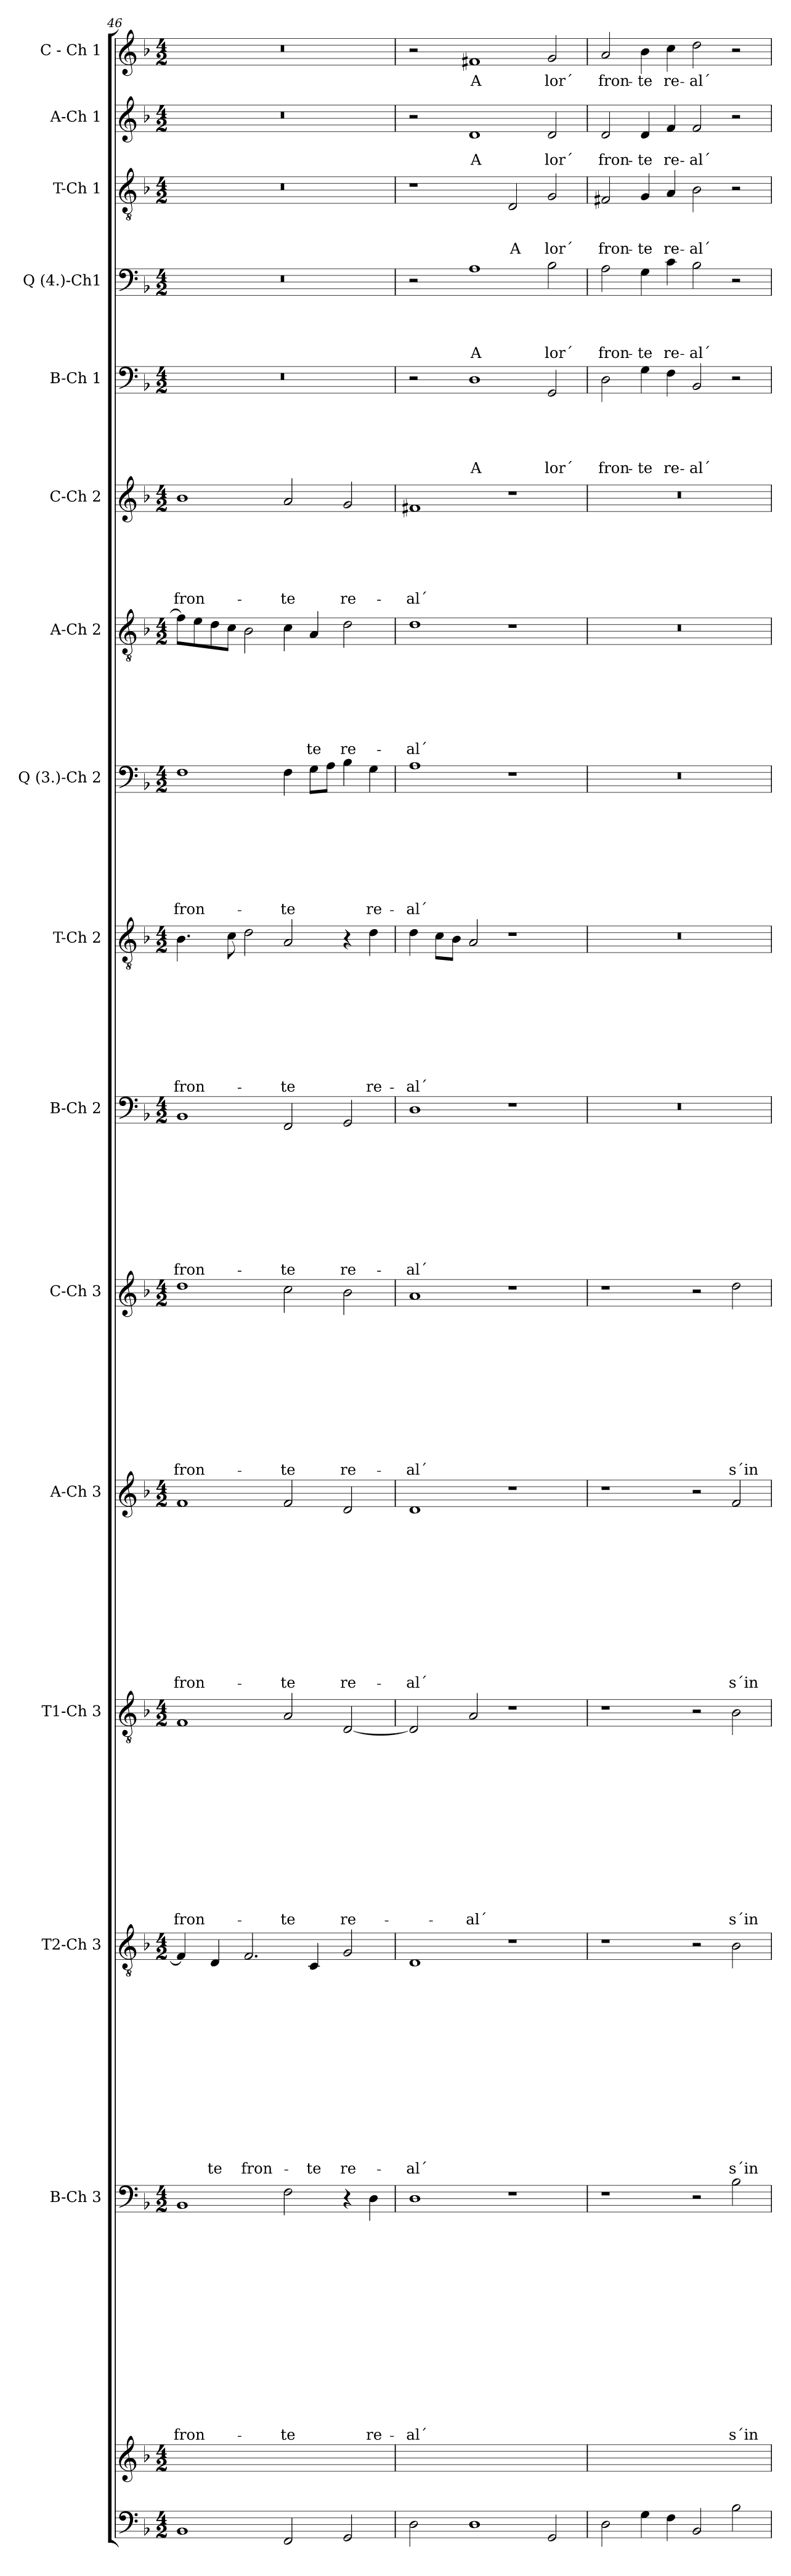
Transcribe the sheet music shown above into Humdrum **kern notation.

**kern	**kern	**kern	**text	**text	**text	**text	**text	**text	**text	**text	**text	**text	**text	**text	**text	**text	**text	**kern	**text	**text	**text	**text	**text	**text	**text	**text	**text	**text	**text	**text	**text	**text	**kern	**text	**text	**text	**text	**text	**text	**text	**text	**text	**text	**text	**text	**text	**kern	**text	**text	**text	**text	**text	**text	**text	**text	**text	**text	**text	**text	**kern	**text	**text	**text	**text	**text	**text	**text	**text	**text	**text	**text	**kern	**text	**text	**text	**text	**text	**text	**text	**text	**text	**text	**kern	**text	**text	**text	**text	**text	**text	**text	**text	**text	**kern	**text	**text	**text	**text	**text	**text	**text	**text	**kern	**text	**text	**text	**text	**text	**text	**text	**kern	**text	**text	**text	**text	**text	**text	**kern	**text	**text	**text	**text	**text	**kern	**text	**text	**text	**text	**kern	**text	**text	**text	**kern	**text	**text	**kern	**text
*part16	*part16	*part15	*part15	*part15	*part15	*part15	*part15	*part15	*part15	*part15	*part15	*part15	*part15	*part15	*part15	*part15	*part15	*part14	*part14	*part14	*part14	*part14	*part14	*part14	*part14	*part14	*part14	*part14	*part14	*part14	*part14	*part14	*part13	*part13	*part13	*part13	*part13	*part13	*part13	*part13	*part13	*part13	*part13	*part13	*part13	*part13	*part12	*part12	*part12	*part12	*part12	*part12	*part12	*part12	*part12	*part12	*part12	*part12	*part12	*part11	*part11	*part11	*part11	*part11	*part11	*part11	*part11	*part11	*part11	*part11	*part11	*part10	*part10	*part10	*part10	*part10	*part10	*part10	*part10	*part10	*part10	*part10	*part9	*part9	*part9	*part9	*part9	*part9	*part9	*part9	*part9	*part9	*part8	*part8	*part8	*part8	*part8	*part8	*part8	*part8	*part8	*part7	*part7	*part7	*part7	*part7	*part7	*part7	*part7	*part6	*part6	*part6	*part6	*part6	*part6	*part6	*part5	*part5	*part5	*part5	*part5	*part5	*part4	*part4	*part4	*part4	*part4	*part3	*part3	*part3	*part3	*part2	*part2	*part2	*part1	*part1
*staff17	*staff16	*staff15	*staff15	*staff15	*staff15	*staff15	*staff15	*staff15	*staff15	*staff15	*staff15	*staff15	*staff15	*staff15	*staff15	*staff15	*staff15	*staff14	*staff14	*staff14	*staff14	*staff14	*staff14	*staff14	*staff14	*staff14	*staff14	*staff14	*staff14	*staff14	*staff14	*staff14	*staff13	*staff13	*staff13	*staff13	*staff13	*staff13	*staff13	*staff13	*staff13	*staff13	*staff13	*staff13	*staff13	*staff13	*staff12	*staff12	*staff12	*staff12	*staff12	*staff12	*staff12	*staff12	*staff12	*staff12	*staff12	*staff12	*staff12	*staff11	*staff11	*staff11	*staff11	*staff11	*staff11	*staff11	*staff11	*staff11	*staff11	*staff11	*staff11	*staff10	*staff10	*staff10	*staff10	*staff10	*staff10	*staff10	*staff10	*staff10	*staff10	*staff10	*staff9	*staff9	*staff9	*staff9	*staff9	*staff9	*staff9	*staff9	*staff9	*staff9	*staff8	*staff8	*staff8	*staff8	*staff8	*staff8	*staff8	*staff8	*staff8	*staff7	*staff7	*staff7	*staff7	*staff7	*staff7	*staff7	*staff7	*staff6	*staff6	*staff6	*staff6	*staff6	*staff6	*staff6	*staff5	*staff5	*staff5	*staff5	*staff5	*staff5	*staff4	*staff4	*staff4	*staff4	*staff4	*staff3	*staff3	*staff3	*staff3	*staff2	*staff2	*staff2	*staff1	*staff1
*	*	*I"B-Ch 3	*	*	*	*	*	*	*	*	*	*	*	*	*	*	*	*I"T2-Ch 3	*	*	*	*	*	*	*	*	*	*	*	*	*	*	*I"T1-Ch 3	*	*	*	*	*	*	*	*	*	*	*	*	*	*I"A-Ch 3	*	*	*	*	*	*	*	*	*	*	*	*	*I"C-Ch 3	*	*	*	*	*	*	*	*	*	*	*	*I"B-Ch 2	*	*	*	*	*	*	*	*	*	*	*I"T-Ch 2	*	*	*	*	*	*	*	*	*	*I"Q (3.)-Ch 2	*	*	*	*	*	*	*	*	*I"A-Ch 2	*	*	*	*	*	*	*	*I"C-Ch 2	*	*	*	*	*	*	*I"B-Ch 1	*	*	*	*	*	*I"Q (4.)-Ch1	*	*	*	*	*I"T-Ch 1	*	*	*	*I"A-Ch 1	*	*	*I"C - Ch 1	*
*clefF4	*clefG2	*clefF4	*	*	*	*	*	*	*	*	*	*	*	*	*	*	*	*clefGv2	*	*	*	*	*	*	*	*	*	*	*	*	*	*	*clefGv2	*	*	*	*	*	*	*	*	*	*	*	*	*	*clefG2	*	*	*	*	*	*	*	*	*	*	*	*	*clefG2	*	*	*	*	*	*	*	*	*	*	*	*clefF4	*	*	*	*	*	*	*	*	*	*	*clefGv2	*	*	*	*	*	*	*	*	*	*clefF4	*	*	*	*	*	*	*	*	*clefGv2	*	*	*	*	*	*	*	*clefG2	*	*	*	*	*	*	*clefF4	*	*	*	*	*	*clefF4	*	*	*	*	*clefGv2	*	*	*	*clefG2	*	*	*clefG2	*
*k[b-]	*k[b-]	*k[b-]	*	*	*	*	*	*	*	*	*	*	*	*	*	*	*	*k[b-]	*	*	*	*	*	*	*	*	*	*	*	*	*	*	*k[b-]	*	*	*	*	*	*	*	*	*	*	*	*	*	*k[b-]	*	*	*	*	*	*	*	*	*	*	*	*	*k[b-]	*	*	*	*	*	*	*	*	*	*	*	*k[b-]	*	*	*	*	*	*	*	*	*	*	*k[b-]	*	*	*	*	*	*	*	*	*	*k[b-]	*	*	*	*	*	*	*	*	*k[b-]	*	*	*	*	*	*	*	*k[b-]	*	*	*	*	*	*	*k[b-]	*	*	*	*	*	*k[b-]	*	*	*	*	*k[b-]	*	*	*	*k[b-]	*	*	*k[b-]	*
*F:	*F:	*F:	*	*	*	*	*	*	*	*	*	*	*	*	*	*	*	*F:	*	*	*	*	*	*	*	*	*	*	*	*	*	*	*F:	*	*	*	*	*	*	*	*	*	*	*	*	*	*F:	*	*	*	*	*	*	*	*	*	*	*	*	*F:	*	*	*	*	*	*	*	*	*	*	*	*F:	*	*	*	*	*	*	*	*	*	*	*F:	*	*	*	*	*	*	*	*	*	*F:	*	*	*	*	*	*	*	*	*F:	*	*	*	*	*	*	*	*F:	*	*	*	*	*	*	*F:	*	*	*	*	*	*F:	*	*	*	*	*F:	*	*	*	*F:	*	*	*F:	*
*M4/2	*M4/2	*M4/2	*	*	*	*	*	*	*	*	*	*	*	*	*	*	*	*M4/2	*	*	*	*	*	*	*	*	*	*	*	*	*	*	*M4/2	*	*	*	*	*	*	*	*	*	*	*	*	*	*M4/2	*	*	*	*	*	*	*	*	*	*	*	*	*M4/2	*	*	*	*	*	*	*	*	*	*	*	*M4/2	*	*	*	*	*	*	*	*	*	*	*M4/2	*	*	*	*	*	*	*	*	*	*M4/2	*	*	*	*	*	*	*	*	*M4/2	*	*	*	*	*	*	*	*M4/2	*	*	*	*	*	*	*M4/2	*	*	*	*	*	*M4/2	*	*	*	*	*M4/2	*	*	*	*M4/2	*	*	*M4/2	*
=46	=46	=46	=46	=46	=46	=46	=46	=46	=46	=46	=46	=46	=46	=46	=46	=46	=46	=46	=46	=46	=46	=46	=46	=46	=46	=46	=46	=46	=46	=46	=46	=46	=46	=46	=46	=46	=46	=46	=46	=46	=46	=46	=46	=46	=46	=46	=46	=46	=46	=46	=46	=46	=46	=46	=46	=46	=46	=46	=46	=46	=46	=46	=46	=46	=46	=46	=46	=46	=46	=46	=46	=46	=46	=46	=46	=46	=46	=46	=46	=46	=46	=46	=46	=46	=46	=46	=46	=46	=46	=46	=46	=46	=46	=46	=46	=46	=46	=46	=46	=46	=46	=46	=46	=46	=46	=46	=46	=46	=46	=46	=46	=46	=46	=46	=46	=46	=46	=46	=46	=46	=46	=46	=46	=46	=46	=46	=46	=46	=46	=46	=46	=46	=46	=46	=46	=46
!	!	!	!	!	!	!	!	!	!	!	!	!	!	!	!	!	!LO:LY:b	!	!	!	!	!	!	!	!	!	!	!	!	!	!	!	!	!	!	!	!	!	!	!	!	!	!	!	!	!LO:LY:b	!	!	!	!	!	!	!	!	!	!	!	!	!LO:LY:b	!	!	!	!	!	!	!	!	!	!	!	!LO:LY:b	!	!	!	!	!	!	!	!	!	!	!LO:LY:b	!	!	!	!	!	!	!	!	!	!LO:LY:b	!	!	!	!	!	!	!	!	!LO:LY:b	!	!	!	!	!	!	!	!	!	!	!	!	!	!	!LO:LY:b	!	!	!	!	!	!	!	!	!	!	!	!	!	!	!	!	!	!	!	!
1BB-	0ryy	1BB-	.	.	.	.	.	.	.	.	.	.	.	.	.	.	fron-	4F/]	.	.	.	.	.	.	.	.	.	.	.	.	.	.	1F	.	.	.	.	.	.	.	.	.	.	.	.	fron-	1f	.	.	.	.	.	.	.	.	.	.	.	fron-	1dd	.	.	.	.	.	.	.	.	.	.	fron-	1BB-	.	.	.	.	.	.	.	.	.	fron-	4.B-\	.	.	.	.	.	.	.	.	fron-	1F	.	.	.	.	.	.	.	fron-	8f\L]	.	.	.	.	.	.	.	1b-	.	.	.	.	.	fron-	0r	.	.	.	.	.	0r	.	.	.	.	0r	.	.	.	0r	.	.	0r	.
.	.	.	.	.	.	.	.	.	.	.	.	.	.	.	.	.	.	.	.	.	.	.	.	.	.	.	.	.	.	.	.	.	.	.	.	.	.	.	.	.	.	.	.	.	.	.	.	.	.	.	.	.	.	.	.	.	.	.	.	.	.	.	.	.	.	.	.	.	.	.	.	.	.	.	.	.	.	.	.	.	.	.	.	.	.	.	.	.	.	.	.	.	.	.	.	.	.	.	.	.	.	8e\	.	.	.	.	.	.	.	.	.	.	.	.	.	.	.	.	.	.	.	.	.	.	.	.	.	.	.	.	.	.	.	.	.	.
!	!	!	!	!	!	!	!	!	!	!	!	!	!	!	!	!	!	!	!	!	!	!	!	!	!	!	!	!	!	!	!	!LO:LY:b	!	!	!	!	!	!	!	!	!	!	!	!	!	!	!	!	!	!	!	!	!	!	!	!	!	!	!	!	!	!	!	!	!	!	!	!	!	!	!	!	!	!	!	!	!	!	!	!	!	!	!	!	!	!	!	!	!	!	!	!	!	!	!	!	!	!	!	!	!	!	!	!	!	!	!	!	!	!	!	!	!	!	!	!	!	!	!	!	!	!	!	!	!	!	!	!	!	!	!	!	!	!	!	!
.	.	.	.	.	.	.	.	.	.	.	.	.	.	.	.	.	.	4D/	.	.	.	.	.	.	.	.	.	.	.	.	.	-te	.	.	.	.	.	.	.	.	.	.	.	.	.	.	.	.	.	.	.	.	.	.	.	.	.	.	.	.	.	.	.	.	.	.	.	.	.	.	.	.	.	.	.	.	.	.	.	.	.	.	.	.	.	.	.	.	.	.	.	.	.	.	.	.	.	.	.	.	.	8d\	.	.	.	.	.	.	.	.	.	.	.	.	.	.	.	.	.	.	.	.	.	.	.	.	.	.	.	.	.	.	.	.	.	.
.	.	.	.	.	.	.	.	.	.	.	.	.	.	.	.	.	.	.	.	.	.	.	.	.	.	.	.	.	.	.	.	.	.	.	.	.	.	.	.	.	.	.	.	.	.	.	.	.	.	.	.	.	.	.	.	.	.	.	.	.	.	.	.	.	.	.	.	.	.	.	.	.	.	.	.	.	.	.	.	.	.	.	8c\	.	.	.	.	.	.	.	.	.	.	.	.	.	.	.	.	.	.	8c\J	.	.	.	.	.	.	.	.	.	.	.	.	.	.	.	.	.	.	.	.	.	.	.	.	.	.	.	.	.	.	.	.	.	.
!	!	!	!	!	!	!	!	!	!	!	!	!	!	!	!	!	!	!	!	!	!	!	!	!	!	!	!	!	!	!	!	!LO:LY:b	!	!	!	!	!	!	!	!	!	!	!	!	!	!	!	!	!	!	!	!	!	!	!	!	!	!	!	!	!	!	!	!	!	!	!	!	!	!	!	!	!	!	!	!	!	!	!	!	!	!	!	!	!	!	!	!	!	!	!	!	!	!	!	!	!	!	!	!	!	!	!	!	!	!	!	!	!	!	!	!	!	!	!	!	!	!	!	!	!	!	!	!	!	!	!	!	!	!	!	!	!	!	!	!
.	.	.	.	.	.	.	.	.	.	.	.	.	.	.	.	.	.	2.F/	.	.	.	.	.	.	.	.	.	.	.	.	.	fron-	.	.	.	.	.	.	.	.	.	.	.	.	.	.	.	.	.	.	.	.	.	.	.	.	.	.	.	.	.	.	.	.	.	.	.	.	.	.	.	.	.	.	.	.	.	.	.	.	.	.	2d\	.	.	.	.	.	.	.	.	.	.	.	.	.	.	.	.	.	.	2B-\	.	.	.	.	.	.	.	.	.	.	.	.	.	.	.	.	.	.	.	.	.	.	.	.	.	.	.	.	.	.	.	.	.	.
!	!	!	!	!	!	!	!	!	!	!	!	!	!	!	!	!	!LO:LY:b	!	!	!	!	!	!	!	!	!	!	!	!	!	!	!	!	!	!	!	!	!	!	!	!	!	!	!	!	!LO:LY:b	!	!	!	!	!	!	!	!	!	!	!	!	!LO:LY:b	!	!	!	!	!	!	!	!	!	!	!	!LO:LY:b	!	!	!	!	!	!	!	!	!	!	!LO:LY:b	!	!	!	!	!	!	!	!	!	!LO:LY:b	!	!	!	!	!	!	!	!	!LO:LY:b	!	!	!	!	!	!	!	!	!	!	!	!	!	!	!LO:LY:b	!	!	!	!	!	!	!	!	!	!	!	!	!	!	!	!	!	!	!	!
2FF/	.	2F\	.	.	.	.	.	.	.	.	.	.	.	.	.	.	-te	.	.	.	.	.	.	.	.	.	.	.	.	.	.	.	2A/	.	.	.	.	.	.	.	.	.	.	.	.	-te	2f/	.	.	.	.	.	.	.	.	.	.	.	-te	2cc\	.	.	.	.	.	.	.	.	.	.	-te	2FF/	.	.	.	.	.	.	.	.	.	-te	2A/	.	.	.	.	.	.	.	.	-te	4F\	.	.	.	.	.	.	.	-te	4c\	.	.	.	.	.	.	.	2a/	.	.	.	.	.	-te	.	.	.	.	.	.	.	.	.	.	.	.	.	.	.	.	.	.	.	.
!	!	!	!	!	!	!	!	!	!	!	!	!	!	!	!	!	!	!	!	!	!	!	!	!	!	!	!	!	!	!	!	!LO:LY:b	!	!	!	!	!	!	!	!	!	!	!	!	!	!	!	!	!	!	!	!	!	!	!	!	!	!	!	!	!	!	!	!	!	!	!	!	!	!	!	!	!	!	!	!	!	!	!	!	!	!	!	!	!	!	!	!	!	!	!	!	!	!	!	!	!	!	!	!	!	!	!	!	!	!	!	!	!LO:LY:b	!	!	!	!	!	!	!	!	!	!	!	!	!	!	!	!	!	!	!	!	!	!	!	!	!	!	!
.	.	.	.	.	.	.	.	.	.	.	.	.	.	.	.	.	.	4C/	.	.	.	.	.	.	.	.	.	.	.	.	.	-te	.	.	.	.	.	.	.	.	.	.	.	.	.	.	.	.	.	.	.	.	.	.	.	.	.	.	.	.	.	.	.	.	.	.	.	.	.	.	.	.	.	.	.	.	.	.	.	.	.	.	.	.	.	.	.	.	.	.	.	.	8G\L	.	.	.	.	.	.	.	.	4A/	.	.	.	.	.	.	-te	.	.	.	.	.	.	.	.	.	.	.	.	.	.	.	.	.	.	.	.	.	.	.	.	.	.	.
.	.	.	.	.	.	.	.	.	.	.	.	.	.	.	.	.	.	.	.	.	.	.	.	.	.	.	.	.	.	.	.	.	.	.	.	.	.	.	.	.	.	.	.	.	.	.	.	.	.	.	.	.	.	.	.	.	.	.	.	.	.	.	.	.	.	.	.	.	.	.	.	.	.	.	.	.	.	.	.	.	.	.	.	.	.	.	.	.	.	.	.	.	8A\J	.	.	.	.	.	.	.	.	.	.	.	.	.	.	.	.	.	.	.	.	.	.	.	.	.	.	.	.	.	.	.	.	.	.	.	.	.	.	.	.	.	.	.
!	!	!	!	!	!	!	!	!	!	!	!	!	!	!	!	!	!	!	!	!	!	!	!	!	!	!	!	!	!	!	!	!LO:LY:b	!	!	!	!	!	!	!	!	!	!	!	!	!	!LO:LY:b	!	!	!	!	!	!	!	!	!	!	!	!	!LO:LY:b	!	!	!	!	!	!	!	!	!	!	!	!LO:LY:b	!	!	!	!	!	!	!	!	!	!	!LO:LY:b	!	!	!	!	!	!	!	!	!	!	!	!	!	!	!	!	!	!	!	!	!	!	!	!	!	!	!LO:LY:b	!	!	!	!	!	!	!LO:LY:b	!	!	!	!	!	!	!	!	!	!	!	!	!	!	!	!	!	!	!	!
2GG/	.	4r	.	.	.	.	.	.	.	.	.	.	.	.	.	.	.	2G/	.	.	.	.	.	.	.	.	.	.	.	.	.	re-	[2D/	.	.	.	.	.	.	.	.	.	.	.	.	re-	2d/	.	.	.	.	.	.	.	.	.	.	.	re-	2b-\	.	.	.	.	.	.	.	.	.	.	re-	2GG/	.	.	.	.	.	.	.	.	.	re-	4r	.	.	.	.	.	.	.	.	.	4B-\	.	.	.	.	.	.	.	.	2d\	.	.	.	.	.	.	re-	2g/	.	.	.	.	.	re-	.	.	.	.	.	.	.	.	.	.	.	.	.	.	.	.	.	.	.	.
!	!	!	!	!	!	!	!	!	!	!	!	!	!	!	!	!	!LO:LY:b	!	!	!	!	!	!	!	!	!	!	!	!	!	!	!	!	!	!	!	!	!	!	!	!	!	!	!	!	!	!	!	!	!	!	!	!	!	!	!	!	!	!	!	!	!	!	!	!	!	!	!	!	!	!	!	!	!	!	!	!	!	!	!	!	!	!	!	!	!	!	!	!	!	!	!LO:LY:b	!	!	!	!	!	!	!	!	!LO:LY:b	!	!	!	!	!	!	!	!	!	!	!	!	!	!	!	!	!	!	!	!	!	!	!	!	!	!	!	!	!	!	!	!	!	!	!
.	.	4D\	.	.	.	.	.	.	.	.	.	.	.	.	.	.	re-	.	.	.	.	.	.	.	.	.	.	.	.	.	.	.	.	.	.	.	.	.	.	.	.	.	.	.	.	.	.	.	.	.	.	.	.	.	.	.	.	.	.	.	.	.	.	.	.	.	.	.	.	.	.	.	.	.	.	.	.	.	.	.	.	.	4d\	.	.	.	.	.	.	.	.	re-	4G\	.	.	.	.	.	.	.	re-	.	.	.	.	.	.	.	.	.	.	.	.	.	.	.	.	.	.	.	.	.	.	.	.	.	.	.	.	.	.	.	.	.	.	.
=47	=47	=47	=47	=47	=47	=47	=47	=47	=47	=47	=47	=47	=47	=47	=47	=47	=47	=47	=47	=47	=47	=47	=47	=47	=47	=47	=47	=47	=47	=47	=47	=47	=47	=47	=47	=47	=47	=47	=47	=47	=47	=47	=47	=47	=47	=47	=47	=47	=47	=47	=47	=47	=47	=47	=47	=47	=47	=47	=47	=47	=47	=47	=47	=47	=47	=47	=47	=47	=47	=47	=47	=47	=47	=47	=47	=47	=47	=47	=47	=47	=47	=47	=47	=47	=47	=47	=47	=47	=47	=47	=47	=47	=47	=47	=47	=47	=47	=47	=47	=47	=47	=47	=47	=47	=47	=47	=47	=47	=47	=47	=47	=47	=47	=47	=47	=47	=47	=47	=47	=47	=47	=47	=47	=47	=47	=47	=47	=47	=47	=47	=47	=47	=47	=47	=47	=47
!	!	!	!	!	!	!	!	!	!	!	!	!	!	!	!	!	!LO:LY:b	!	!	!	!	!	!	!	!	!	!	!	!	!	!	!LO:LY:b	!	!	!	!	!	!	!	!	!	!	!	!	!	!	!	!	!	!	!	!	!	!	!	!	!	!	!LO:LY:b	!	!	!	!	!	!	!	!	!	!	!	!LO:LY:b	!	!	!	!	!	!	!	!	!	!	!LO:LY:b	!	!	!	!	!	!	!	!	!	!LO:LY:b	!	!	!	!	!	!	!	!	!LO:LY:b	!	!	!	!	!	!	!	!LO:LY:b	!	!	!	!	!	!	!LO:LY:b	!	!	!	!	!	!	!	!	!	!	!	!	!	!	!	!	!	!	!	!
2D\	0ryy	1D	.	.	.	.	.	.	.	.	.	.	.	.	.	.	-al´	1D	.	.	.	.	.	.	.	.	.	.	.	.	.	-al´	2D/]	.	.	.	.	.	.	.	.	.	.	.	.	.	1d	.	.	.	.	.	.	.	.	.	.	.	-al´	1a	.	.	.	.	.	.	.	.	.	.	-al´	1D	.	.	.	.	.	.	.	.	.	-al´	4d\	.	.	.	.	.	.	.	.	-al´	1A	.	.	.	.	.	.	.	-al´	1d	.	.	.	.	.	.	-al´	1f#X	.	.	.	.	.	-al´	2r	.	.	.	.	.	2r	.	.	.	.	1r	.	.	.	2r	.	.	2r	.
.	.	.	.	.	.	.	.	.	.	.	.	.	.	.	.	.	.	.	.	.	.	.	.	.	.	.	.	.	.	.	.	.	.	.	.	.	.	.	.	.	.	.	.	.	.	.	.	.	.	.	.	.	.	.	.	.	.	.	.	.	.	.	.	.	.	.	.	.	.	.	.	.	.	.	.	.	.	.	.	.	.	.	8c\L	.	.	.	.	.	.	.	.	.	.	.	.	.	.	.	.	.	.	.	.	.	.	.	.	.	.	.	.	.	.	.	.	.	.	.	.	.	.	.	.	.	.	.	.	.	.	.	.	.	.	.	.	.
.	.	.	.	.	.	.	.	.	.	.	.	.	.	.	.	.	.	.	.	.	.	.	.	.	.	.	.	.	.	.	.	.	.	.	.	.	.	.	.	.	.	.	.	.	.	.	.	.	.	.	.	.	.	.	.	.	.	.	.	.	.	.	.	.	.	.	.	.	.	.	.	.	.	.	.	.	.	.	.	.	.	.	8B-\J	.	.	.	.	.	.	.	.	.	.	.	.	.	.	.	.	.	.	.	.	.	.	.	.	.	.	.	.	.	.	.	.	.	.	.	.	.	.	.	.	.	.	.	.	.	.	.	.	.	.	.	.	.
!	!	!	!	!	!	!	!	!	!	!	!	!	!	!	!	!	!	!	!	!	!	!	!	!	!	!	!	!	!	!	!	!	!	!	!	!	!	!	!	!	!	!	!	!	!	!LO:LY:b	!	!	!	!	!	!	!	!	!	!	!	!	!	!	!	!	!	!	!	!	!	!	!	!	!	!	!	!	!	!	!	!	!	!	!	!	!	!	!	!	!	!	!	!	!	!	!	!	!	!	!	!	!	!	!	!	!	!	!	!	!	!	!	!	!	!	!	!	!	!	!	!	!	!	!	!LO:LY:b	!	!	!	!	!LO:LY:b	!	!	!	!	!	!	!LO:LY:b	!	!LO:LY:b
1D	.	.	.	.	.	.	.	.	.	.	.	.	.	.	.	.	.	.	.	.	.	.	.	.	.	.	.	.	.	.	.	.	2A/	.	.	.	.	.	.	.	.	.	.	.	.	-al´	.	.	.	.	.	.	.	.	.	.	.	.	.	.	.	.	.	.	.	.	.	.	.	.	.	.	.	.	.	.	.	.	.	.	.	.	2A/	.	.	.	.	.	.	.	.	.	.	.	.	.	.	.	.	.	.	.	.	.	.	.	.	.	.	.	.	.	.	.	.	.	1D	.	.	.	.	A	1A	.	.	.	A	.	.	.	.	1d	.	A	1f#X	A
!	!	!	!	!	!	!	!	!	!	!	!	!	!	!	!	!	!	!	!	!	!	!	!	!	!	!	!	!	!	!	!	!	!	!	!	!	!	!	!	!	!	!	!	!	!	!	!	!	!	!	!	!	!	!	!	!	!	!	!	!	!	!	!	!	!	!	!	!	!	!	!	!	!	!	!	!	!	!	!	!	!	!	!	!	!	!	!	!	!	!	!	!	!	!	!	!	!	!	!	!	!	!	!	!	!	!	!	!	!	!	!	!	!	!	!	!	!	!	!	!	!	!	!	!	!	!	!	!	!	!	!LO:LY:b	!	!	!	!	!
.	.	1r	.	.	.	.	.	.	.	.	.	.	.	.	.	.	.	1r	.	.	.	.	.	.	.	.	.	.	.	.	.	.	1r	.	.	.	.	.	.	.	.	.	.	.	.	.	1r	.	.	.	.	.	.	.	.	.	.	.	.	1r	.	.	.	.	.	.	.	.	.	.	.	1r	.	.	.	.	.	.	.	.	.	.	1r	.	.	.	.	.	.	.	.	.	1r	.	.	.	.	.	.	.	.	1r	.	.	.	.	.	.	.	1r	.	.	.	.	.	.	.	.	.	.	.	.	.	.	.	.	.	2D/	.	.	A	.	.	.	.	.
!	!	!	!	!	!	!	!	!	!	!	!	!	!	!	!	!	!	!	!	!	!	!	!	!	!	!	!	!	!	!	!	!	!	!	!	!	!	!	!	!	!	!	!	!	!	!	!	!	!	!	!	!	!	!	!	!	!	!	!	!	!	!	!	!	!	!	!	!	!	!	!	!	!	!	!	!	!	!	!	!	!	!	!	!	!	!	!	!	!	!	!	!	!	!	!	!	!	!	!	!	!	!	!	!	!	!	!	!	!	!	!	!	!	!	!	!	!	!	!	!	!	!LO:LY:b	!	!	!	!	!LO:LY:b	!	!	!	!LO:LY:b	!	!	!LO:LY:b	!	!LO:LY:b
2GG/	.	.	.	.	.	.	.	.	.	.	.	.	.	.	.	.	.	.	.	.	.	.	.	.	.	.	.	.	.	.	.	.	.	.	.	.	.	.	.	.	.	.	.	.	.	.	.	.	.	.	.	.	.	.	.	.	.	.	.	.	.	.	.	.	.	.	.	.	.	.	.	.	.	.	.	.	.	.	.	.	.	.	.	.	.	.	.	.	.	.	.	.	.	.	.	.	.	.	.	.	.	.	.	.	.	.	.	.	.	.	.	.	.	.	.	.	2GG/	.	.	.	.	lor´	2B-\	.	.	.	lor´	2G/	.	.	lor´	2d/	.	lor´	2g/	lor´
=48	=48	=48	=48	=48	=48	=48	=48	=48	=48	=48	=48	=48	=48	=48	=48	=48	=48	=48	=48	=48	=48	=48	=48	=48	=48	=48	=48	=48	=48	=48	=48	=48	=48	=48	=48	=48	=48	=48	=48	=48	=48	=48	=48	=48	=48	=48	=48	=48	=48	=48	=48	=48	=48	=48	=48	=48	=48	=48	=48	=48	=48	=48	=48	=48	=48	=48	=48	=48	=48	=48	=48	=48	=48	=48	=48	=48	=48	=48	=48	=48	=48	=48	=48	=48	=48	=48	=48	=48	=48	=48	=48	=48	=48	=48	=48	=48	=48	=48	=48	=48	=48	=48	=48	=48	=48	=48	=48	=48	=48	=48	=48	=48	=48	=48	=48	=48	=48	=48	=48	=48	=48	=48	=48	=48	=48	=48	=48	=48	=48	=48	=48	=48	=48	=48	=48	=48
!	!	!	!	!	!	!	!	!	!	!	!	!	!	!	!	!	!	!	!	!	!	!	!	!	!	!	!	!	!	!	!	!	!	!	!	!	!	!	!	!	!	!	!	!	!	!	!	!	!	!	!	!	!	!	!	!	!	!	!	!	!	!	!	!	!	!	!	!	!	!	!	!	!	!	!	!	!	!	!	!	!	!	!	!	!	!	!	!	!	!	!	!	!	!	!	!	!	!	!	!	!	!	!	!	!	!	!	!	!	!	!	!	!	!	!	!	!	!	!	!	!	!LO:LY:b	!	!	!	!	!LO:LY:b	!	!	!	!LO:LY:b	!	!	!LO:LY:b	!	!LO:LY:b
2D\	0ryy	1r	.	.	.	.	.	.	.	.	.	.	.	.	.	.	.	1r	.	.	.	.	.	.	.	.	.	.	.	.	.	.	1r	.	.	.	.	.	.	.	.	.	.	.	.	.	1r	.	.	.	.	.	.	.	.	.	.	.	.	1r	.	.	.	.	.	.	.	.	.	.	.	0r	.	.	.	.	.	.	.	.	.	.	0r	.	.	.	.	.	.	.	.	.	0r	.	.	.	.	.	.	.	.	0r	.	.	.	.	.	.	.	0r	.	.	.	.	.	.	2D\	.	.	.	.	fron-	2A\	.	.	.	fron-	2F#X/	.	.	fron-	2d/	.	fron-	2a/	fron-
!	!	!	!	!	!	!	!	!	!	!	!	!	!	!	!	!	!	!	!	!	!	!	!	!	!	!	!	!	!	!	!	!	!	!	!	!	!	!	!	!	!	!	!	!	!	!	!	!	!	!	!	!	!	!	!	!	!	!	!	!	!	!	!	!	!	!	!	!	!	!	!	!	!	!	!	!	!	!	!	!	!	!	!	!	!	!	!	!	!	!	!	!	!	!	!	!	!	!	!	!	!	!	!	!	!	!	!	!	!	!	!	!	!	!	!	!	!	!	!	!	!	!LO:LY:b	!	!	!	!	!LO:LY:b	!	!	!	!LO:LY:b	!	!	!LO:LY:b	!	!LO:LY:b
4G\	.	.	.	.	.	.	.	.	.	.	.	.	.	.	.	.	.	.	.	.	.	.	.	.	.	.	.	.	.	.	.	.	.	.	.	.	.	.	.	.	.	.	.	.	.	.	.	.	.	.	.	.	.	.	.	.	.	.	.	.	.	.	.	.	.	.	.	.	.	.	.	.	.	.	.	.	.	.	.	.	.	.	.	.	.	.	.	.	.	.	.	.	.	.	.	.	.	.	.	.	.	.	.	.	.	.	.	.	.	.	.	.	.	.	.	.	4G\	.	.	.	.	-te	4G\	.	.	.	-te	4G/	.	.	-te	4d/	.	-te	4b-\	-te
!	!	!	!	!	!	!	!	!	!	!	!	!	!	!	!	!	!	!	!	!	!	!	!	!	!	!	!	!	!	!	!	!	!	!	!	!	!	!	!	!	!	!	!	!	!	!	!	!	!	!	!	!	!	!	!	!	!	!	!	!	!	!	!	!	!	!	!	!	!	!	!	!	!	!	!	!	!	!	!	!	!	!	!	!	!	!	!	!	!	!	!	!	!	!	!	!	!	!	!	!	!	!	!	!	!	!	!	!	!	!	!	!	!	!	!	!	!	!	!	!	!	!LO:LY:b	!	!	!	!	!LO:LY:b	!	!	!	!LO:LY:b	!	!	!LO:LY:b	!	!LO:LY:b
4F\	.	.	.	.	.	.	.	.	.	.	.	.	.	.	.	.	.	.	.	.	.	.	.	.	.	.	.	.	.	.	.	.	.	.	.	.	.	.	.	.	.	.	.	.	.	.	.	.	.	.	.	.	.	.	.	.	.	.	.	.	.	.	.	.	.	.	.	.	.	.	.	.	.	.	.	.	.	.	.	.	.	.	.	.	.	.	.	.	.	.	.	.	.	.	.	.	.	.	.	.	.	.	.	.	.	.	.	.	.	.	.	.	.	.	.	.	4F\	.	.	.	.	re-	4c\	.	.	.	re-	4A/	.	.	re-	4f/	.	re-	4cc\	re-
!	!	!	!	!	!	!	!	!	!	!	!	!	!	!	!	!	!	!	!	!	!	!	!	!	!	!	!	!	!	!	!	!	!	!	!	!	!	!	!	!	!	!	!	!	!	!	!	!	!	!	!	!	!	!	!	!	!	!	!	!	!	!	!	!	!	!	!	!	!	!	!	!	!	!	!	!	!	!	!	!	!	!	!	!	!	!	!	!	!	!	!	!	!	!	!	!	!	!	!	!	!	!	!	!	!	!	!	!	!	!	!	!	!	!	!	!	!	!	!	!	!	!LO:LY:b	!	!	!	!	!LO:LY:b	!	!	!	!LO:LY:b	!	!	!LO:LY:b	!	!LO:LY:b
2BB-/	.	2r	.	.	.	.	.	.	.	.	.	.	.	.	.	.	.	2r	.	.	.	.	.	.	.	.	.	.	.	.	.	.	2r	.	.	.	.	.	.	.	.	.	.	.	.	.	2r	.	.	.	.	.	.	.	.	.	.	.	.	2r	.	.	.	.	.	.	.	.	.	.	.	.	.	.	.	.	.	.	.	.	.	.	.	.	.	.	.	.	.	.	.	.	.	.	.	.	.	.	.	.	.	.	.	.	.	.	.	.	.	.	.	.	.	.	.	.	2BB-/	.	.	.	.	-al´	2B-\	.	.	.	-al´	2B-\	.	.	-al´	2f/	.	-al´	2dd\	-al´
!	!	!	!	!	!	!	!	!	!	!	!	!	!	!	!	!	!LO:LY:b	!	!	!	!	!	!	!	!	!	!	!	!	!	!	!LO:LY:b	!	!	!	!	!	!	!	!	!	!	!	!	!	!LO:LY:b	!	!	!	!	!	!	!	!	!	!	!	!	!LO:LY:b	!	!	!	!	!	!	!	!	!	!	!	!LO:LY:b	!	!	!	!	!	!	!	!	!	!	!	!	!	!	!	!	!	!	!	!	!	!	!	!	!	!	!	!	!	!	!	!	!	!	!	!	!	!	!	!	!	!	!	!	!	!	!	!	!	!	!	!	!	!	!	!	!	!	!	!	!	!	!	!	!
2B-\	.	2B-\	.	.	.	.	.	.	.	.	.	.	.	.	.	.	s´in-	2B-\	.	.	.	.	.	.	.	.	.	.	.	.	.	s´in-	2B-\	.	.	.	.	.	.	.	.	.	.	.	.	s´in-	2f/	.	.	.	.	.	.	.	.	.	.	.	s´in-	2dd\	.	.	.	.	.	.	.	.	.	.	s´in-	.	.	.	.	.	.	.	.	.	.	.	.	.	.	.	.	.	.	.	.	.	.	.	.	.	.	.	.	.	.	.	.	.	.	.	.	.	.	.	.	.	.	.	.	.	2r	.	.	.	.	.	2r	.	.	.	.	2r	.	.	.	2r	.	.	2r	.
=	=	=	=	=	=	=	=	=	=	=	=	=	=	=	=	=	=	=	=	=	=	=	=	=	=	=	=	=	=	=	=	=	=	=	=	=	=	=	=	=	=	=	=	=	=	=	=	=	=	=	=	=	=	=	=	=	=	=	=	=	=	=	=	=	=	=	=	=	=	=	=	=	=	=	=	=	=	=	=	=	=	=	=	=	=	=	=	=	=	=	=	=	=	=	=	=	=	=	=	=	=	=	=	=	=	=	=	=	=	=	=	=	=	=	=	=	=	=	=	=	=	=	=	=	=	=	=	=	=	=	=	=	=	=	=	=
*-	*-	*-	*-	*-	*-	*-	*-	*-	*-	*-	*-	*-	*-	*-	*-	*-	*-	*-	*-	*-	*-	*-	*-	*-	*-	*-	*-	*-	*-	*-	*-	*-	*-	*-	*-	*-	*-	*-	*-	*-	*-	*-	*-	*-	*-	*-	*-	*-	*-	*-	*-	*-	*-	*-	*-	*-	*-	*-	*-	*-	*-	*-	*-	*-	*-	*-	*-	*-	*-	*-	*-	*-	*-	*-	*-	*-	*-	*-	*-	*-	*-	*-	*-	*-	*-	*-	*-	*-	*-	*-	*-	*-	*-	*-	*-	*-	*-	*-	*-	*-	*-	*-	*-	*-	*-	*-	*-	*-	*-	*-	*-	*-	*-	*-	*-	*-	*-	*-	*-	*-	*-	*-	*-	*-	*-	*-	*-	*-	*-	*-	*-	*-	*-	*-	*-	*-
